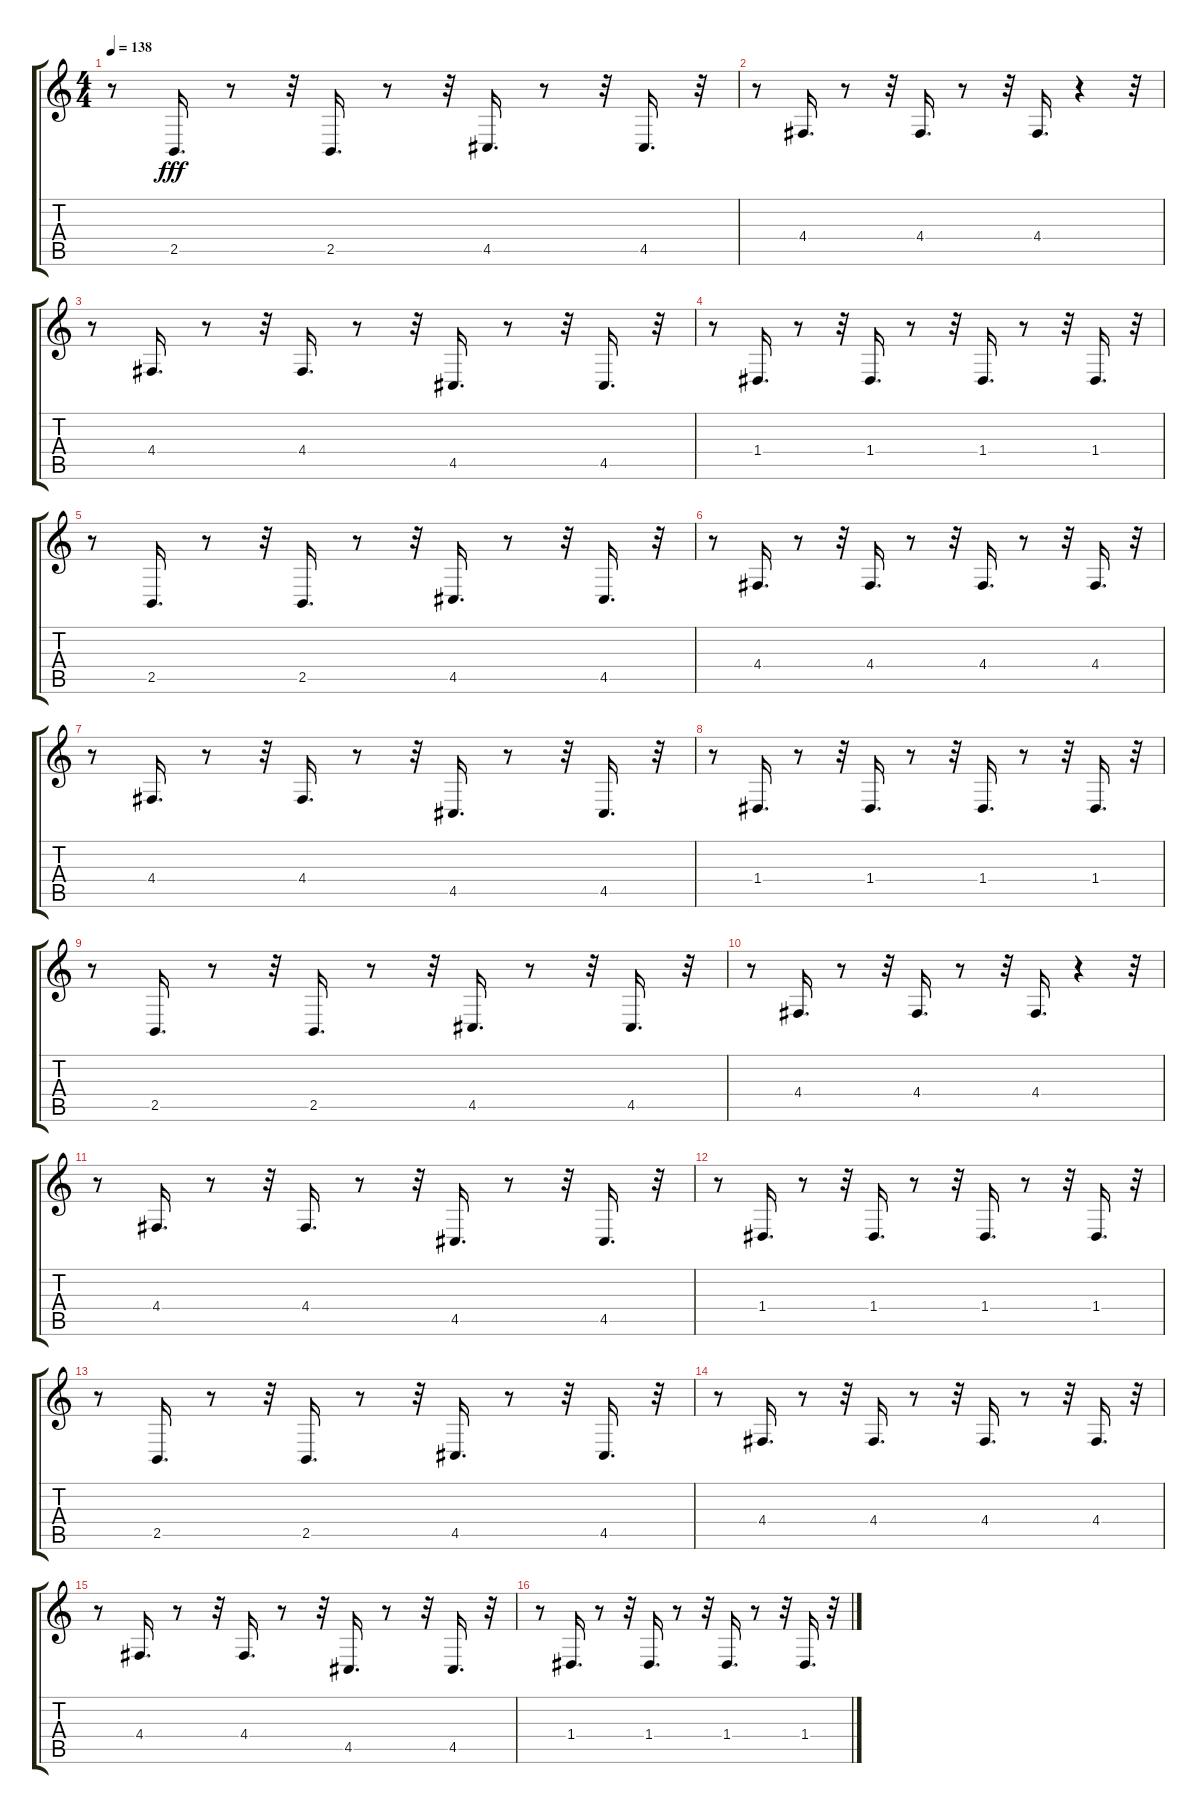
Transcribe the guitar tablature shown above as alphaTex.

\track "" {instrument percussiveorgan}
\staff {score tabs}
\tuning (E4 B3 G3 D3 A2 E2) {hide}
\ts (4 4)
\tempo 138
\clef g2
\ks c
r.8{dy fff} 2.5.16{d} r.8 r.32 2.5.16{d} r.8 r.32 4.5.16{d} r.8 r.32 4.5.16{d} r.32 |
r.8 4.4.16{d} r.8 r.32 4.4.16{d} r.8 r.32 4.4.16{d} r.4 r.32 |
r.8 4.4.16{d} r.8 r.32 4.4.16{d} r.8 r.32 4.5.16{d} r.8 r.32 4.5.16{d} r.32 |
r.8 1.4.16{d} r.8 r.32 1.4.16{d} r.8 r.32 1.4.16{d} r.8 r.32 1.4.16{d} r.32 |
r.8 2.5.16{d} r.8 r.32 2.5.16{d} r.8 r.32 4.5.16{d} r.8 r.32 4.5.16{d} r.32 |
r.8 4.4.16{d} r.8 r.32 4.4.16{d} r.8 r.32 4.4.16{d} r.8 r.32 4.4.16{d} r.32 |
r.8 4.4.16{d} r.8 r.32 4.4.16{d} r.8 r.32 4.5.16{d} r.8 r.32 4.5.16{d} r.32 |
r.8 1.4.16{d} r.8 r.32 1.4.16{d} r.8 r.32 1.4.16{d} r.8 r.32 1.4.16{d} r.32 |
r.8 2.5.16{d} r.8 r.32 2.5.16{d} r.8 r.32 4.5.16{d} r.8 r.32 4.5.16{d} r.32 |
r.8 4.4.16{d} r.8 r.32 4.4.16{d} r.8 r.32 4.4.16{d} r.4 r.32 |
r.8 4.4.16{d} r.8 r.32 4.4.16{d} r.8 r.32 4.5.16{d} r.8 r.32 4.5.16{d} r.32 |
r.8 1.4.16{d} r.8 r.32 1.4.16{d} r.8 r.32 1.4.16{d} r.8 r.32 1.4.16{d} r.32 |
r.8 2.5.16{d} r.8 r.32 2.5.16{d} r.8 r.32 4.5.16{d} r.8 r.32 4.5.16{d} r.32 |
r.8 4.4.16{d} r.8 r.32 4.4.16{d} r.8 r.32 4.4.16{d} r.8 r.32 4.4.16{d} r.32 |
r.8 4.4.16{d} r.8 r.32 4.4.16{d} r.8 r.32 4.5.16{d} r.8 r.32 4.5.16{d} r.32 |
r.8 1.4.16{d} r.8 r.32 1.4.16{d} r.8 r.32 1.4.16{d} r.8 r.32 1.4.16{d} r.32
